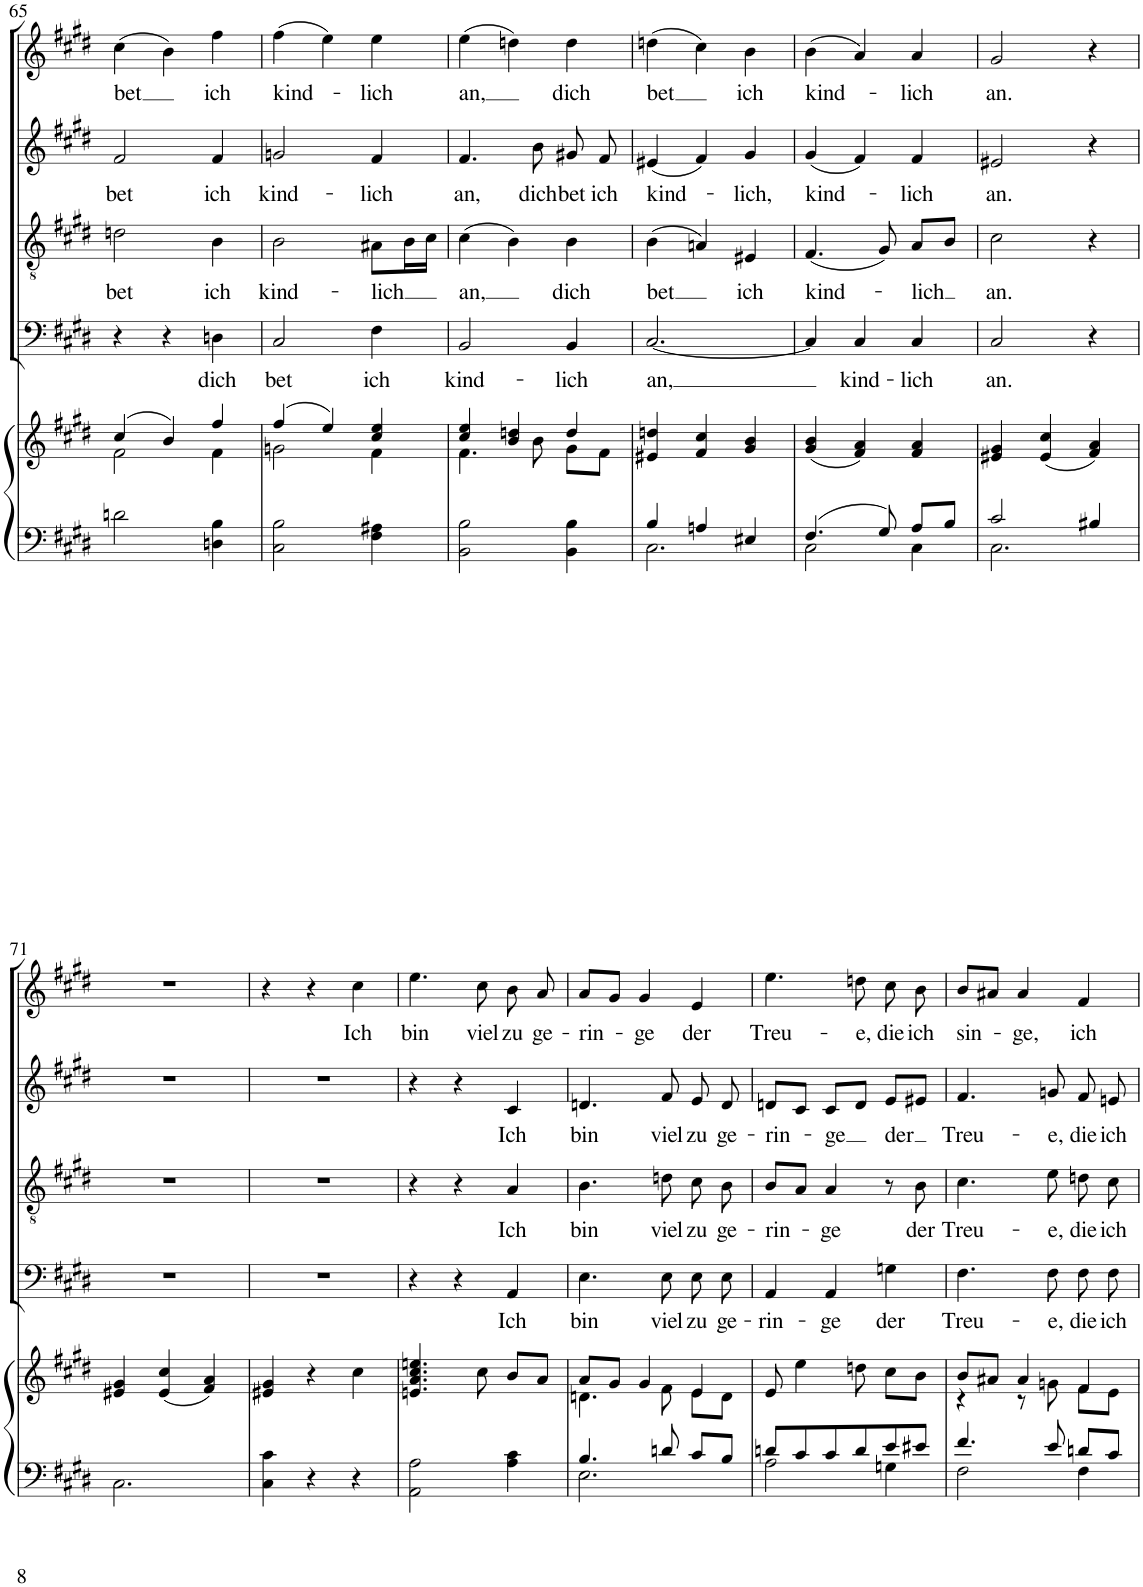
**kern	**kern	**kern	**text	**kern	**text	**kern	**text	**kern	**text
*part5	*part5	*part4	*part4	*part3	*part3	*part2	*part2	*part1	*part1
*staff6	*staff5	*staff4	*staff4	*staff3	*staff3	*staff2	*staff2	*staff1	*staff1
*I"Pianoforte	*	*I"Basso	*	*I"Tenore	*	*I"Alto	*	*I"Soprano	*
*I'Pno	*	*	*	*	*	*	*	*	*
!!LO:PB:g=z
*clefF4	*clefG2	*clefF4	*	*clefGv2	*	*clefG2	*	*clefG2	*
*k[f#c#g#d#]	*k[f#c#g#d#]	*k[f#c#g#d#]	*	*k[f#c#g#d#]	*	*k[f#c#g#d#]	*	*k[f#c#g#d#]	*
*M3/4	*M3/4	*M3/4	*	*M3/4	*	*M3/4	*	*M3/4	*
=65	=65	=65	=65	=65	=65	=65	=65	=65	=65
*	*^	*	*	*	*	*	*	*	*
!	!	!	!	!	!	!LO:LY:b	!	!LO:LY:b	!	!LO:LY:b
2dn\	(4cc#/	2f#\	4r	.	2dn\	bet	2f#/	bet	(4cc#\	bet
.	4b/)	.	4r	.	.	.	.	.	4b\)	.
!	!	!	!	!LO:LY:b	!	!LO:LY:b	!	!LO:LY:b	!	!LO:LY:b
4Dn\ 4B\	4ff#/	4f#\	4Dn\	dich	4B\	ich	4f#/	ich	4ff#\	ich
=66	=66	=66	=66	=66	=66	=66	=66	=66	=66	=66
!	!	!	!	!LO:LY:b	!	!LO:LY:b	!	!LO:LY:b	!	!LO:LY:b
2C#\ 2B\	(4ff#/	2gn\	2C#/	bet	2B\	kind-	2gn/	kind-	(4ff#\	kind-
.	4ee/)	.	.	.	.	.	.	.	4ee\)	.
!	!	!	!	!LO:LY:b	!	!LO:LY:b	!	!LO:LY:b	!	!LO:LY:b
4F#\ 4A#X\	4cc#/ 4ee/	4f#\	4F#\	ich	8A#X\L	-lich	4f#/	-lich	4ee\	-lich
.	.	.	.	.	16B\L	.	.	.	.	.
.	.	.	.	.	16c#\JJ	.	.	.	.	.
=67	=67	=67	=67	=67	=67	=67	=67	=67	=67	=67
!	!	!	!	!LO:LY:b	!	!LO:LY:b	!	!LO:LY:b	!	!LO:LY:b
2BB\ 2B\	4cc#/ 4ee/	4.f#\	2BB/	kind-	(4c#\	an,	4.f#/	an,	(4ee\	an,
.	4b/ 4ddn/	.	.	.	4B\)	.	.	.	4ddn\)	.
!	!	!	!	!	!	!	!	!LO:LY:b	!	!
.	.	8b\	.	.	.	.	8b\	dich	.	.
!	!	!	!	!LO:LY:b	!	!LO:LY:b	!	!LO:LY:b	!	!LO:LY:b
4BB\ 4B\	4dd/	8g#\L	4BB/	-lich	4B\	dich	8g#X/	bet	4dd\	dich
!	!	!	!	!	!	!	!	!LO:LY:b	!	!
.	.	8f#\J	.	.	.	.	8f#/	ich	.	.
=68	=68	=68	=68	=68	=68	=68	=68	=68	=68	=68
*^	*	*	*	*	*	*	*	*	*	*
!	!	!	!	!	!LO:LY:b	!	!LO:LY:b	!	!LO:LY:b	!	!LO:LY:b
*	*	*v	*v	*	*	*	*	*	*	*	*
4B/	2.C#\	4e#X/ 4ddn/	[2.C#/	an,	(4B\	bet	(4e#X/	kind-	(4ddn\	bet
4An/	.	4f#/ 4cc#/	.	.	4An/)	.	4f#/)	.	4cc#\)	.
!	!	!	!	!	!	!LO:LY:b	!	!LO:LY:b	!	!LO:LY:b
4E#X/	.	4g#/ 4b/	.	.	4E#X/	ich	4g#/	lich,	4b\	ich
=69	=69	=69	=69	=69	=69	=69	=69	=69	=69	=69
!	!	!	!	!	!	!LO:LY:b	!	!LO:LY:b	!	!LO:LY:b
4.F#/	2C#\	(4g#/ 4b/	4C#/]	.	(4.F#/	kind-	(4g#/	kind-	(4b\	kind-
!	!	!	!	!LO:LY:b	!	!	!	!	!	!
.	.	4f#/ 4a/)	4C#/	kind-	.	.	4f#/)	.	4a/)	.
8G#/	.	.	.	.	8G#/)	.	.	.	.	.
!	!	!	!	!LO:LY:b	!	!LO:LY:b	!	!LO:LY:b	!	!LO:LY:b
8A/L	4C#\	4f#/ 4a/	4C#/	-lich	8A/L	-lich	4f#/	-lich	4a/	-lich
8B/J	.	.	.	.	8B/J	.	.	.	.	.
=70	=70	=70	=70	=70	=70	=70	=70	=70	=70	=70
!	!	!	!	!LO:LY:b	!	!LO:LY:b	!	!LO:LY:b	!	!LO:LY:b
2c#/	2.C#\	4e#X/ 4g#/	2C#/	an.	2c#\	an.	2e#X/	an.	2g#/	an.
.	.	(4e#/ 4cc#/	.	.	.	.	.	.	.	.
4B#X/	.	4f#/ 4a/)	4r	.	4r	.	4r	.	4r	.
*v	*v	*	*	*	*	*	*	*	*	*
!!LO:LB:g=z
=71	=71	=71	=71	=71	=71	=71	=71	=71	=71
2.C#\	4e#X/ 4g#/	2.r	.	2.r	.	2.r	.	2.r	.
.	(4e#/ 4cc#/	.	.	.	.	.	.	.	.
.	4f#/ 4a/)	.	.	.	.	.	.	.	.
=72	=72	=72	=72	=72	=72	=72	=72	=72	=72
4C#\ 4c#\	4e#X/ 4g#/	2.r	.	2.r	.	2.r	.	4r	.
4r	4r	.	.	.	.	.	.	4r	.
!	!	!	!	!	!	!	!	!	!LO:LY:b
4r	4cc#\	.	.	.	.	.	.	4cc#\	-Ich
=73	=73	=73	=73	=73	=73	=73	=73	=73	=73
!	!	!	!	!	!	!	!	!	!LO:LY:b
2AA\ 2A\	4.en/ 4.a/ 4.cc#/ 4.een/	4r	.	4r	.	4r	.	4.ee\	bin
.	.	4r	.	4r	.	4r	.	.	.
!	!	!	!	!	!	!	!	!	!LO:LY:b
.	8cc#\	.	.	.	.	.	.	8cc#\	viel
!	!	!	!LO:LY:b	!	!LO:LY:b	!	!LO:LY:b	!	!LO:LY:b
4A\ 4c#\	8b/L	4AA/	Ich	4A/	Ich	4c#/	Ich	8b\	zu
!	!	!	!	!	!	!	!	!	!LO:LY:b
.	8a/J	.	.	.	.	.	.	8a/	ge-
=74	=74	=74	=74	=74	=74	=74	=74	=74	=74
*^	*^	*	*	*	*	*	*	*	*
!	!	!	!	!	!LO:LY:b	!	!LO:LY:b	!	!LO:LY:b	!	!LO:LY:b
4.B/	2.E\	8a/L	4.dn\	4.E\	bin	4.B\	bin	4.dn/	bin	8a/L	-rin-
.	.	8g#/J	.	.	.	.	.	.	.	8g#/J	.
!	!	!	!	!	!	!	!	!	!	!	!LO:LY:b
.	.	4g#/	.	.	.	.	.	.	.	4g#/	-ge
!	!	!	!	!	!LO:LY:b	!	!LO:LY:b	!	!LO:LY:b	!	!
8dn/	.	.	8f#\	8E\	viel	8dn\	viel	8f#/	viel	.	.
!	!	!	!	!	!LO:LY:b	!	!LO:LY:b	!	!LO:LY:b	!	!LO:LY:b
8c#/L	.	4e/	8e\L	8E\L	zu	8c#\	zu	8e/	zu	4e/	der
!	!	!	!	!	!LO:LY:b	!	!LO:LY:b	!	!LO:LY:b	!	!
8B/J	.	.	8d\J	8E\J	ge-	8B\	ge-	8d/	ge-	.	.
=75	=75	=75	=75	=75	=75	=75	=75	=75	=75	=75	=75
!	!	!	!	!	!LO:LY:b	!	!LO:LY:b	!	!LO:LY:b	!	!LO:LY:b
*	*	*v	*v	*	*	*	*	*	*	*	*
8dn/L	2A\	8e/	4AA/	-rin-	8B/L	-rin-	8dn/L	-rin-	4.ee\	Treu-
8c#/	.	4ee\	.	.	8A/J	.	8c#/J	.	.	.
!	!	!	!	!LO:LY:b	!	!LO:LY:b	!	!LO:LY:b	!	!
8c#/	.	.	4AA/	-ge	4A/	-ge	8c#/L	-ge	.	.
!	!	!	!	!	!	!	!	!	!	!LO:LY:b
8d/	.	8ddn\	.	.	.	.	8d/J	.	8ddn\	-e,
!	!	!	!	!LO:LY:b	!	!	!	!LO:LY:b	!	!LO:LY:b
8e/	4Gn\	8cc#\L	4Gn\	der	8r	.	8e/L	der	8cc#\	die
!	!	!	!	!	!	!LO:LY:b	!	!	!	!LO:LY:b
8e#X/J	.	8b\J	.	.	8B\	der	8e#X/J	.	8b\	ich
=76	=76	=76	=76	=76	=76	=76	=76	=76	=76	=76
*	*	*^	*	*	*	*	*	*	*	*
!	!	!	!	!	!LO:LY:b	!	!LO:LY:b	!	!LO:LY:b	!	!LO:LY:b
4.f#/	2F#\	8b/L	4r	4.F#\	Treu-	4.c#\	Treu-	4.f#/	Treu-	8b/L	sin-
.	.	8a#X/J	.	.	.	.	.	.	.	8a#X/J	.
!	!	!	!	!	!	!	!	!	!	!	!LO:LY:b
.	.	4a#/	8r	.	.	.	.	.	.	4a#/	-ge,
!	!	!	!	!	!LO:LY:b	!	!LO:LY:b	!	!LO:LY:b	!	!
8e/	.	.	8gn\	8F#\	-e,	8e\	-e,	8gn/	-e,	.	.
!	!	!	!	!	!LO:LY:b	!	!LO:LY:b	!	!LO:LY:b	!	!LO:LY:b
8dn/L	4F#\	4f#/	8f#\L	8F#\L	die	8dn\	die	8f#/	die	4f#/	ich
!	!	!	!	!	!LO:LY:b	!	!LO:LY:b	!	!LO:LY:b	!	!
8c#/J	.	.	8e\J	8F#\J	ich	8c#\	ich	8en/	ich	.	.
*v	*v	*	*	*	*	*	*	*	*	*	*
*	*v	*v	*	*	*	*	*	*	*	*
=	=	=	=	=	=	=	=	=	=
*-	*-	*-	*-	*-	*-	*-	*-	*-	*-
